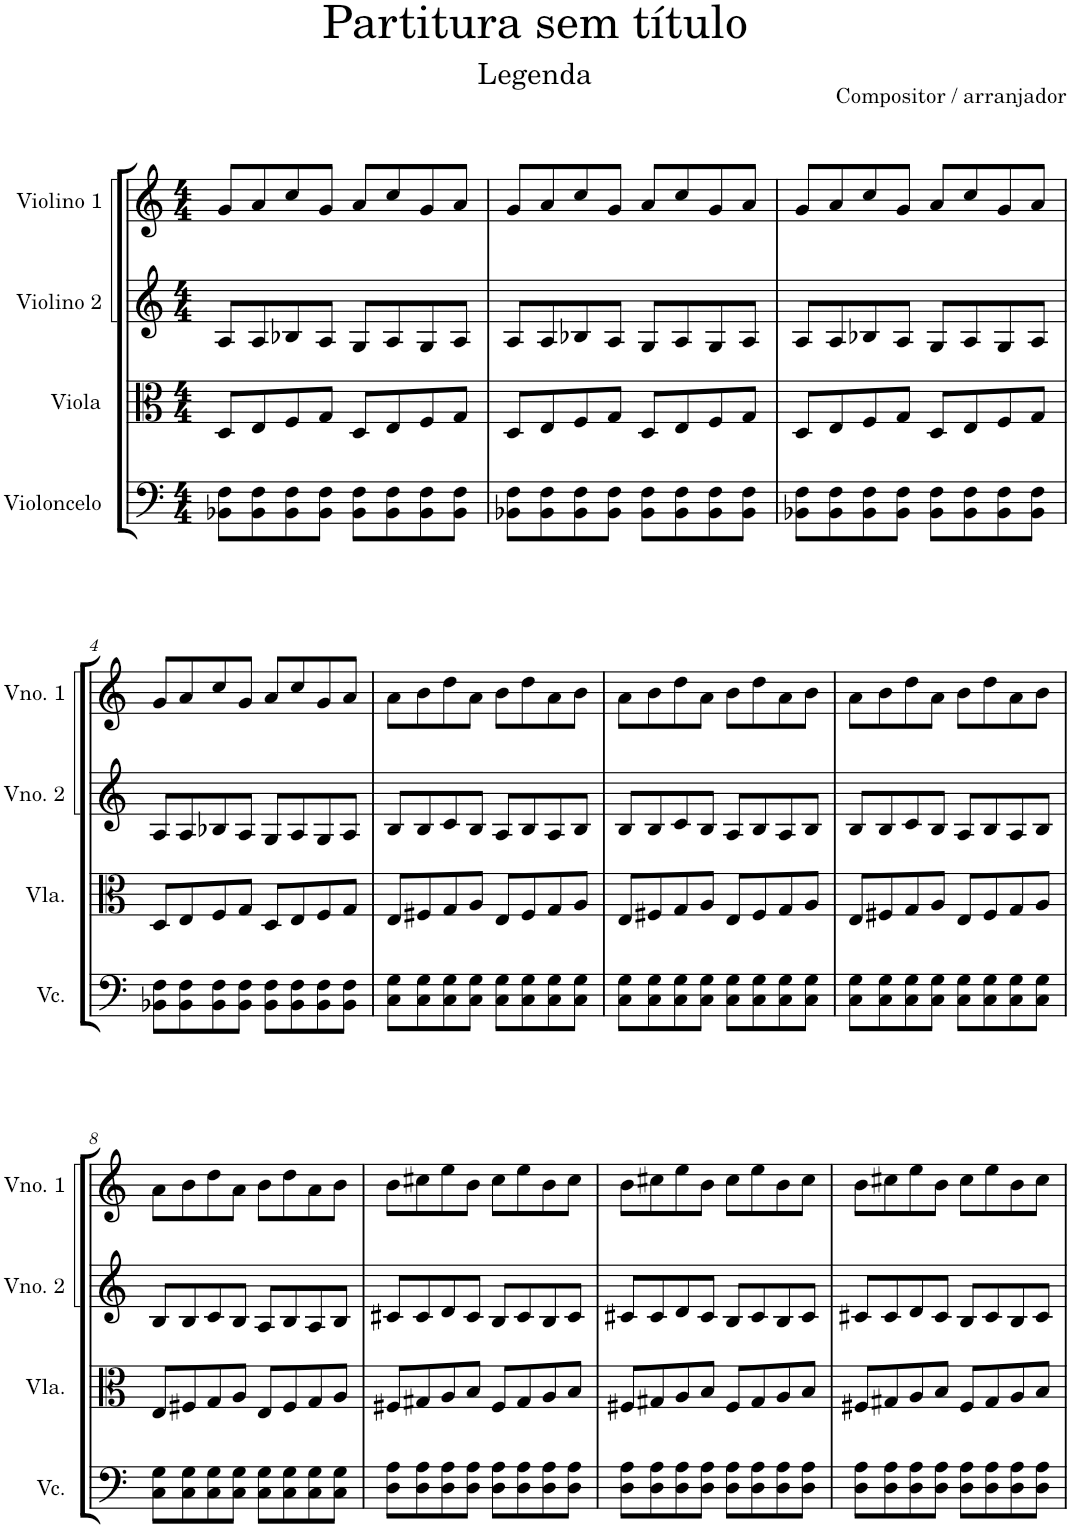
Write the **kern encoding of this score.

**kern	**kern	**kern	**kern
*part4	*part3	*part2	*part1
*staff4	*staff3	*staff2	*staff1
*I"Violoncelo	*I"Viola	*I"Violino 2	*I"Violino 1
*I'Vc.	*I'Vla.	*I'Vno. 2	*I'Vno. 1
*clefF4	*clefC3	*clefG2	*clefG2
*k[]	*k[]	*k[]	*k[]
*M4/4	*M4/4	*M4/4	*M4/4
=1	=1	=1	=1
8BB-X\ 8F\L	8D/L	8A/L	8g/L
8BB-\ 8F\	8E/	8A/	8a/
8BB-\ 8F\	8F/	8B-X/	8cc/
8BB-\ 8F\J	8G/J	8A/J	8g/J
8BB-\ 8F\L	8D/L	8G/L	8a/L
8BB-\ 8F\	8E/	8A/	8cc/
8BB-\ 8F\	8F/	8G/	8g/
8BB-\ 8F\J	8G/J	8A/J	8a/J
=2	=2	=2	=2
8BB-X\ 8F\L	8D/L	8A/L	8g/L
8BB-\ 8F\	8E/	8A/	8a/
8BB-\ 8F\	8F/	8B-X/	8cc/
8BB-\ 8F\J	8G/J	8A/J	8g/J
8BB-\ 8F\L	8D/L	8G/L	8a/L
8BB-\ 8F\	8E/	8A/	8cc/
8BB-\ 8F\	8F/	8G/	8g/
8BB-\ 8F\J	8G/J	8A/J	8a/J
=3	=3	=3	=3
8BB-X\ 8F\L	8D/L	8A/L	8g/L
8BB-\ 8F\	8E/	8A/	8a/
8BB-\ 8F\	8F/	8B-X/	8cc/
8BB-\ 8F\J	8G/J	8A/J	8g/J
8BB-\ 8F\L	8D/L	8G/L	8a/L
8BB-\ 8F\	8E/	8A/	8cc/
8BB-\ 8F\	8F/	8G/	8g/
8BB-\ 8F\J	8G/J	8A/J	8a/J
!!LO:LB:g=z
=4	=4	=4	=4
8BB-X\ 8F\L	8D/L	8A/L	8g/L
8BB-\ 8F\	8E/	8A/	8a/
8BB-\ 8F\	8F/	8B-X/	8cc/
8BB-\ 8F\J	8G/J	8A/J	8g/J
8BB-\ 8F\L	8D/L	8G/L	8a/L
8BB-\ 8F\	8E/	8A/	8cc/
8BB-\ 8F\	8F/	8G/	8g/
8BB-\ 8F\J	8G/J	8A/J	8a/J
=5	=5	=5	=5
8C\ 8G\L	8E/L	8B/L	8a\L
8C\ 8G\	8F#X/	8B/	8b\
8C\ 8G\	8G/	8c/	8dd\
8C\ 8G\J	8A/J	8B/J	8a\J
8C\ 8G\L	8E/L	8A/L	8b\L
8C\ 8G\	8F#/	8B/	8dd\
8C\ 8G\	8G/	8A/	8a\
8C\ 8G\J	8A/J	8B/J	8b\J
=6	=6	=6	=6
8C\ 8G\L	8E/L	8B/L	8a\L
8C\ 8G\	8F#X/	8B/	8b\
8C\ 8G\	8G/	8c/	8dd\
8C\ 8G\J	8A/J	8B/J	8a\J
8C\ 8G\L	8E/L	8A/L	8b\L
8C\ 8G\	8F#/	8B/	8dd\
8C\ 8G\	8G/	8A/	8a\
8C\ 8G\J	8A/J	8B/J	8b\J
=7	=7	=7	=7
8C\ 8G\L	8E/L	8B/L	8a\L
8C\ 8G\	8F#X/	8B/	8b\
8C\ 8G\	8G/	8c/	8dd\
8C\ 8G\J	8A/J	8B/J	8a\J
8C\ 8G\L	8E/L	8A/L	8b\L
8C\ 8G\	8F#/	8B/	8dd\
8C\ 8G\	8G/	8A/	8a\
8C\ 8G\J	8A/J	8B/J	8b\J
!!LO:LB:g=z
=8	=8	=8	=8
8C\ 8G\L	8E/L	8B/L	8a\L
8C\ 8G\	8F#X/	8B/	8b\
8C\ 8G\	8G/	8c/	8dd\
8C\ 8G\J	8A/J	8B/J	8a\J
8C\ 8G\L	8E/L	8A/L	8b\L
8C\ 8G\	8F#/	8B/	8dd\
8C\ 8G\	8G/	8A/	8a\
8C\ 8G\J	8A/J	8B/J	8b\J
=9	=9	=9	=9
8D\ 8A\L	8F#X/L	8c#X/L	8b\L
8D\ 8A\	8G#X/	8c#/	8cc#X\
8D\ 8A\	8A/	8d/	8ee\
8D\ 8A\J	8B/J	8c#/J	8b\J
8D\ 8A\L	8F#/L	8B/L	8cc#\L
8D\ 8A\	8G#/	8c#/	8ee\
8D\ 8A\	8A/	8B/	8b\
8D\ 8A\J	8B/J	8c#/J	8cc#\J
=10	=10	=10	=10
8D\ 8A\L	8F#X/L	8c#X/L	8b\L
8D\ 8A\	8G#X/	8c#/	8cc#X\
8D\ 8A\	8A/	8d/	8ee\
8D\ 8A\J	8B/J	8c#/J	8b\J
8D\ 8A\L	8F#/L	8B/L	8cc#\L
8D\ 8A\	8G#/	8c#/	8ee\
8D\ 8A\	8A/	8B/	8b\
8D\ 8A\J	8B/J	8c#/J	8cc#\J
=11	=11	=11	=11
8D\ 8A\L	8F#X/L	8c#X/L	8b\L
8D\ 8A\	8G#X/	8c#/	8cc#X\
8D\ 8A\	8A/	8d/	8ee\
8D\ 8A\J	8B/J	8c#/J	8b\J
8D\ 8A\L	8F#/L	8B/L	8cc#\L
8D\ 8A\	8G#/	8c#/	8ee\
8D\ 8A\	8A/	8B/	8b\
8D\ 8A\J	8B/J	8c#/J	8cc#\J
=	=	=	=
*-	*-	*-	*-
